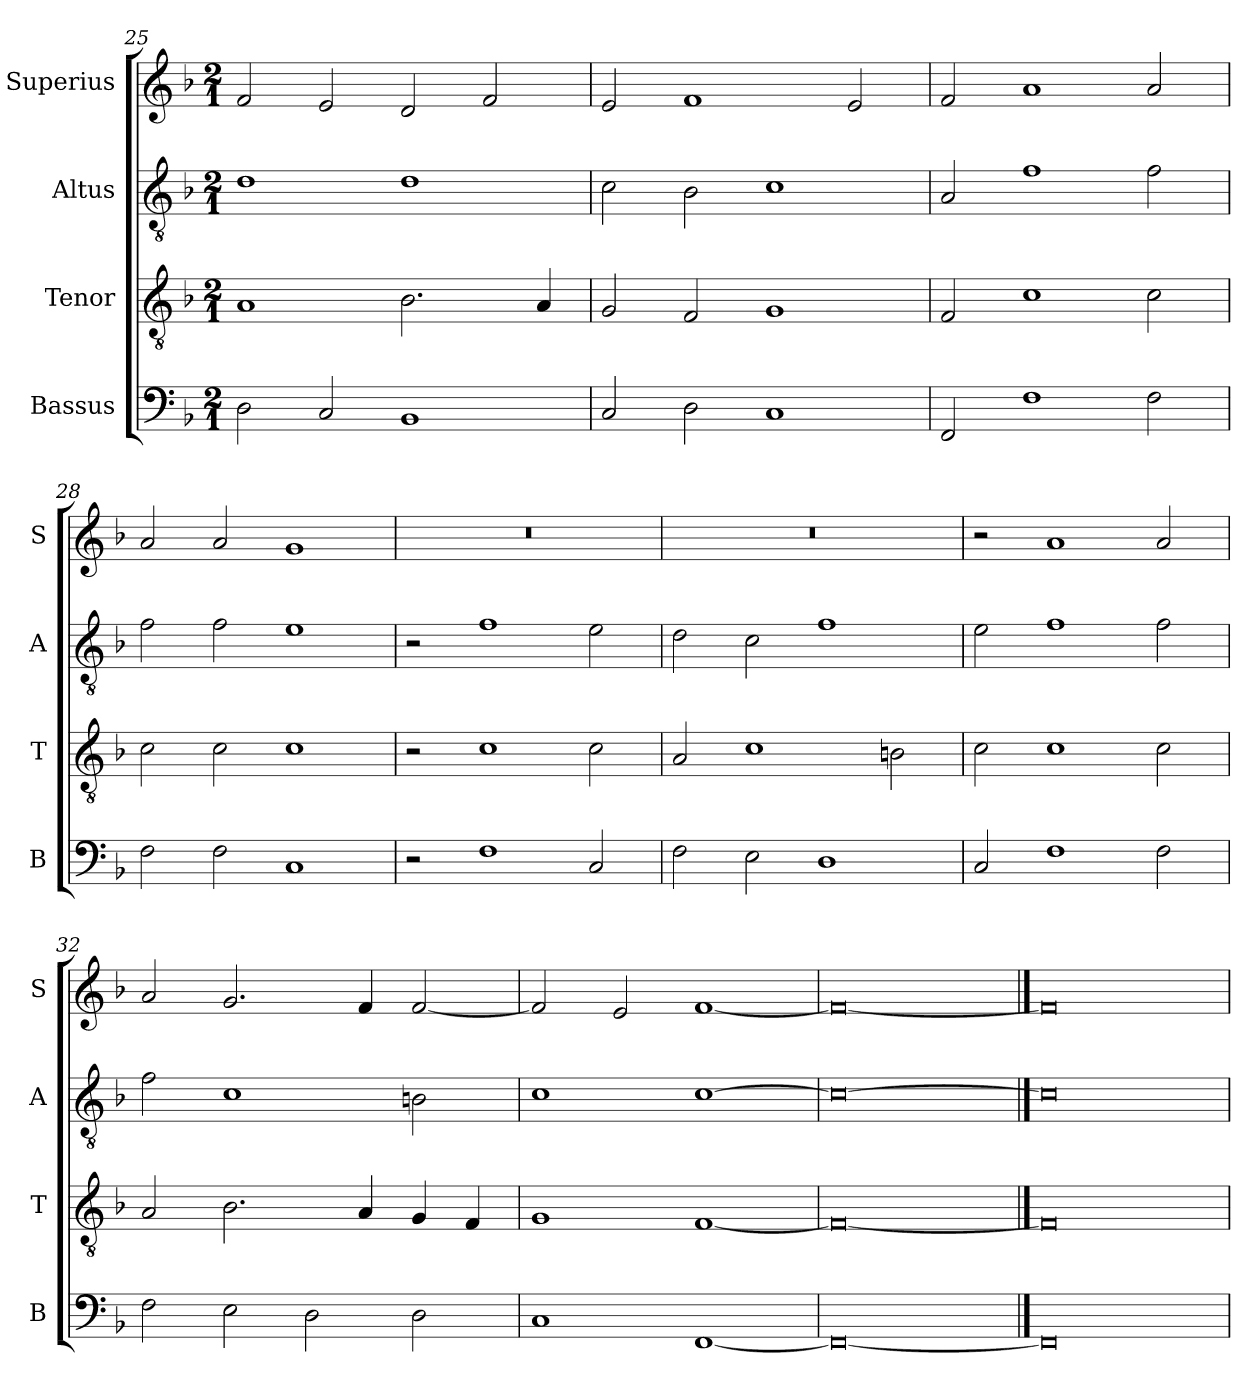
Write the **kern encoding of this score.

**kern	**kern	**kern	**kern
*part4	*part3	*part2	*part1
*staff4	*staff3	*staff2	*staff1
*I"Bassus	*I"Tenor	*I"Altus	*I"Superius
*I'B	*I'T	*I'A	*I'S
*clefF4	*clefGv2	*clefGv2	*clefG2
*k[b-]	*k[b-]	*k[b-]	*k[b-]
*F:	*F:	*F:	*F:
*M2/1	*M2/1	*M2/1	*M2/1
=25	=25	=25	=25
2D	1A	1d	2f
2C	.	.	2e
1BB-	2.B-	1d	2d
.	.	.	2f
.	4A	.	.
=26	=26	=26	=26
2C	2G	2c	2e
2D	2F	2B-	1f
1C	1G	1c	.
.	.	.	2e
=27	=27	=27	=27
2FF	2F	2A	2f
1F	1c	1f	1a
2F	2c	2f	2a
=28	=28	=28	=28
2F	2c	2f	2a
2F	2c	2f	2a
1C	1c	1e	1g
=29	=29	=29	=29
2r	2r	2r	0r
1F	1c	1f	.
2C	2c	2e	.
=30	=30	=30	=30
2F	2A	2d	0r
2E	1c	2c	.
1D	.	1f	.
.	2Bn	.	.
=31	=31	=31	=31
2C	2c	2e	2r
1F	1c	1f	1a
2F	2c	2f	2a
=32	=32	=32	=32
2F	2A	2f	2a
2E	2.B-	1c	2.g
2D	.	.	.
.	4A	.	4f
2D	4G	2Bn	[2f
.	4F	.	.
=33	=33	=33	=33
1C	1G	1c	2f]
.	.	.	2e
[1FF	[1F	[1c	[1f
=34	=34	=34	=34
0FF_	0F_	0c_	0f_
==35	==35	==35	==35
0FF]	0F]	0c]	0f]
=	=	=	=
*-	*-	*-	*-
